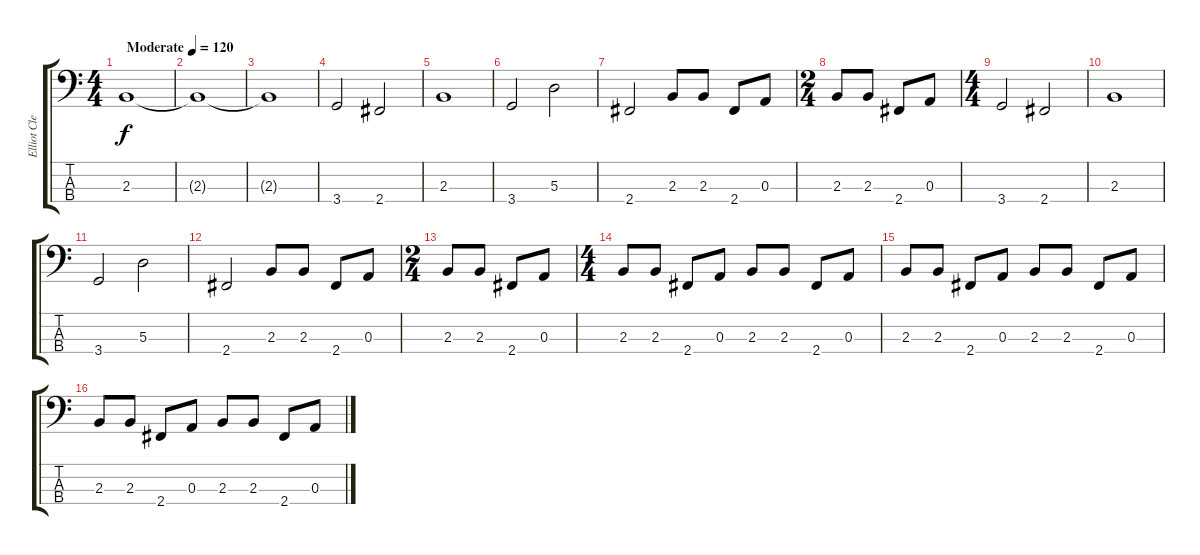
\track ("Elliot Clean" "Elliot Cle") {instrument electricbasspick}
\staff {score tabs}
\tuning (G2 D2 A1 E1) {hide}
\ts (4 4)
\tempo (120 "Moderate")
\clef f4
\ks c
2.3.1{dy f instrument electricbasspick} |
2.3{t}.1 |
2.3{t}.1 |
3.4.2 2.4.2 |
2.3.1 |
3.4.2 5.3.2 |
2.4.2 2.3.8 2.3.8 2.4.8 0.3.8 |
\ts (2 4)
2.3.8 2.3.8 2.4.8 0.3.8 |
\ts (4 4)
3.4.2 2.4.2 |
2.3.1 |
3.4.2 5.3.2 |
2.4.2 2.3.8 2.3.8 2.4.8 0.3.8 |
\ts (2 4)
2.3.8 2.3.8 2.4.8 0.3.8 |
\ts (4 4)
2.3.8 2.3.8 2.4.8 0.3.8 2.3.8 2.3.8 2.4.8 0.3.8 |
2.3.8 2.3.8 2.4.8 0.3.8 2.3.8 2.3.8 2.4.8 0.3.8 |
2.3.8 2.3.8 2.4.8 0.3.8 2.3.8 2.3.8 2.4.8 0.3.8
